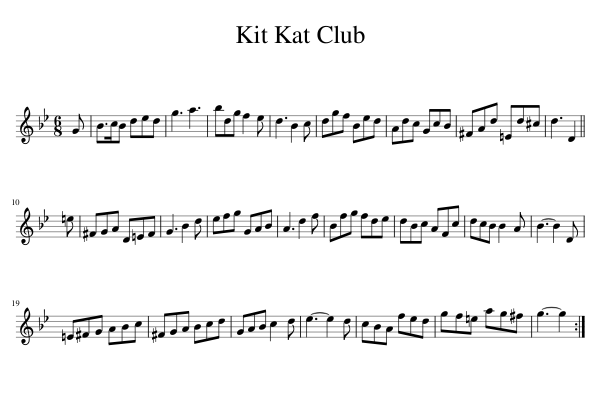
X:1
L:1/8
M:6/8
I:linebreak $
K:Gmin
V:1 treble
V:1
 G | B>cB ded | g3 a3 | bdg f2 e | d3 B2 c | %5
 dgf Bed | Adc GcB | ^FAd =Ed^c | d3 D2 ||$ =e | %10
 ^FGA D=EF | G3 B2 d | efg GAB | A3 d2 f | Bfg fde | %15
 dBc AFc | dcB B2 A | B3- B2 D |$ =E^FG ABc | ^FGA Bcd | %20
 GAB c2 d | e3- e2 d | cBA fed | gf=e ag^f | g3- g2 :| %25
